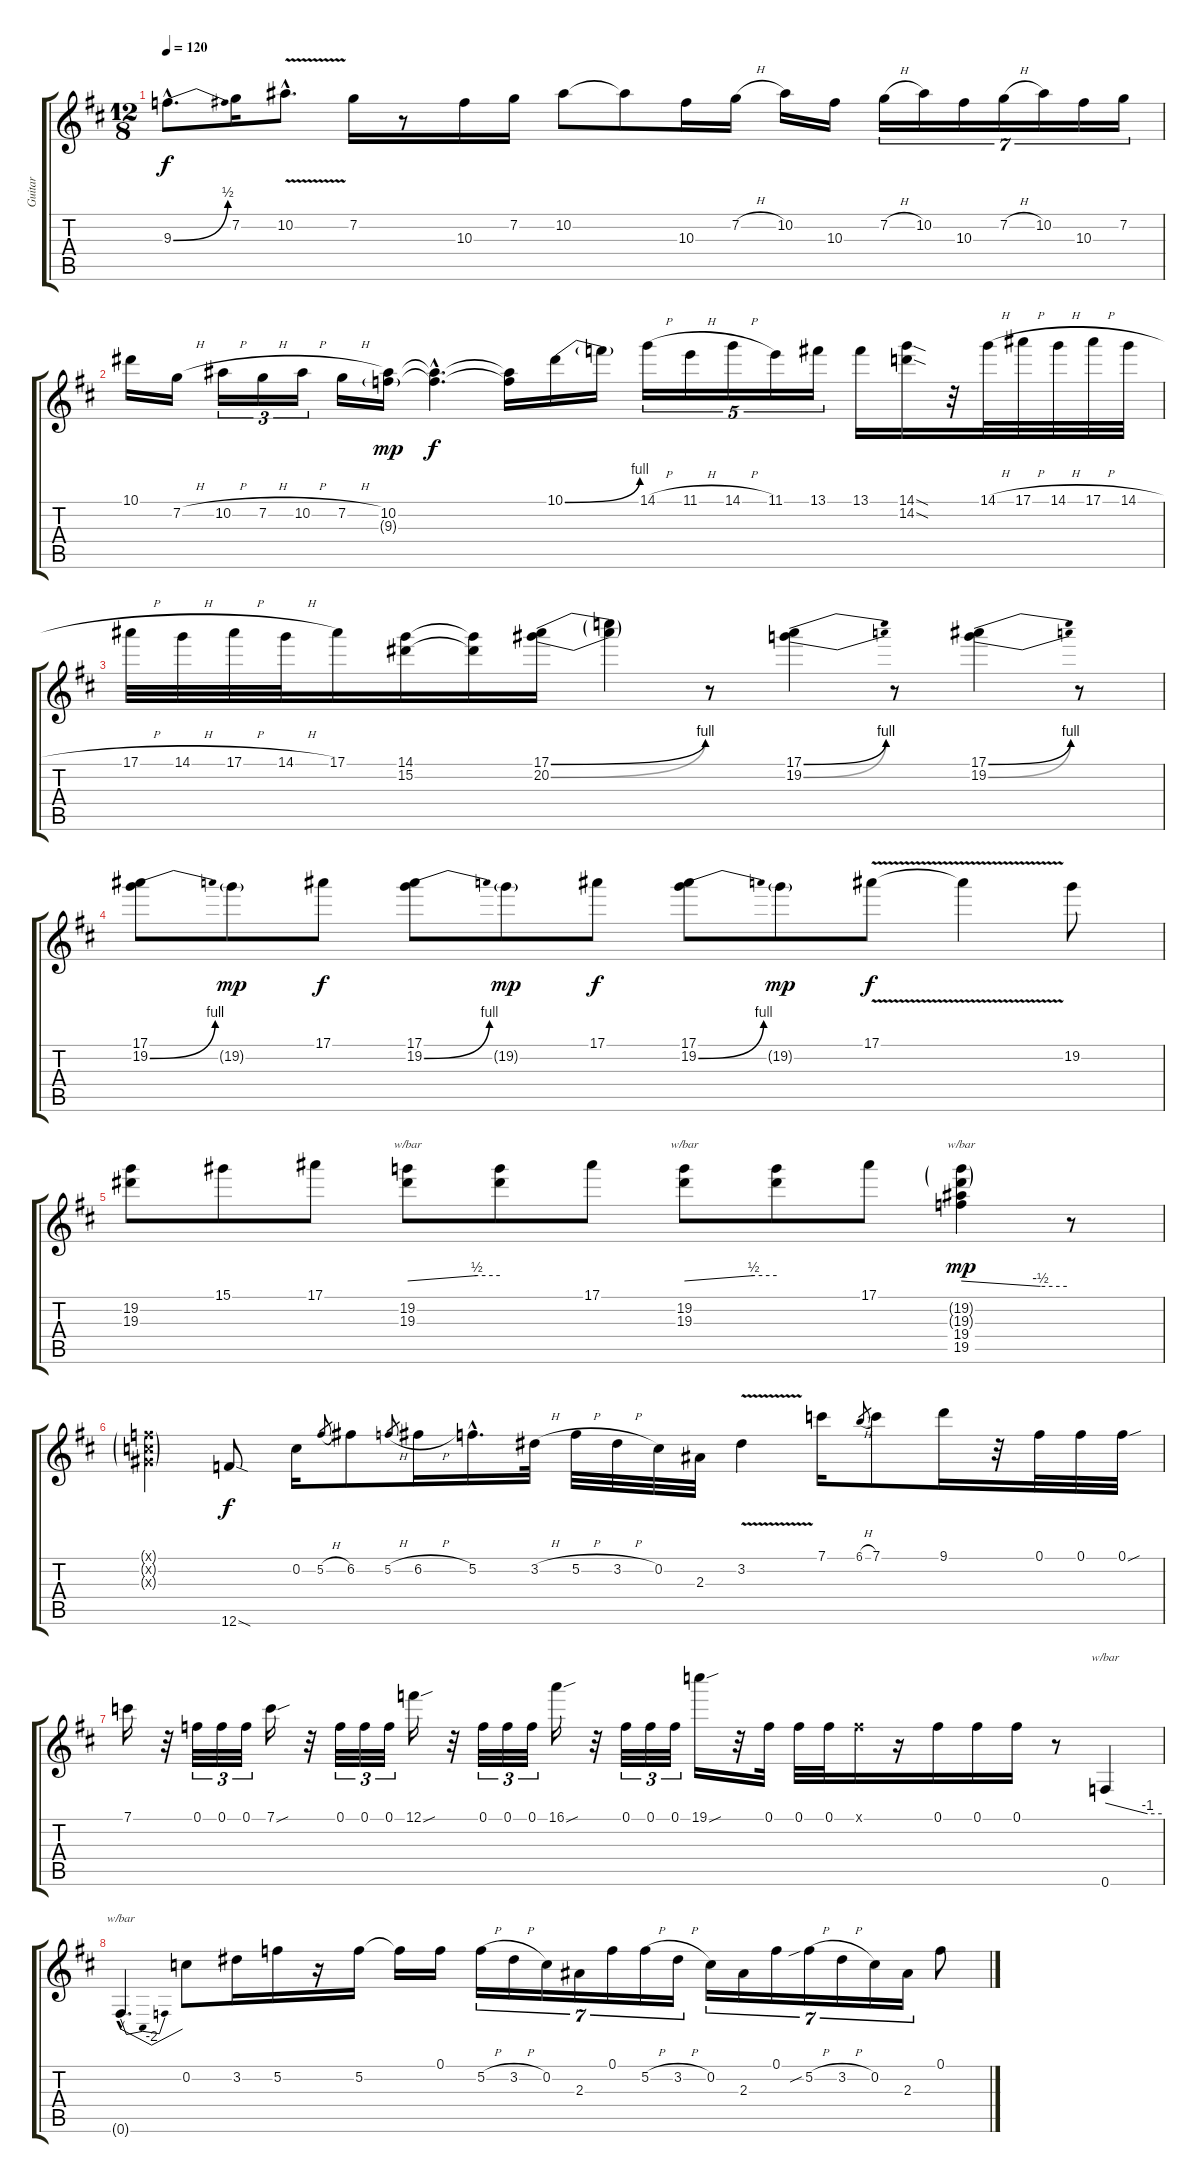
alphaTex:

\track ("Guitar " "Guitar ") {instrument distortionguitar}
\staff {score tabs}
\tuning (F4 C4 Ab3 Eb3 Bb2 F2) {hide}
\ts (12 8)
\tempo 120
\clef g2
\ks d
9.3{be (bend 0 0 60 2) hac}.8{d dy f} 7.2.16 10.2{v hac}.8{d} 7.2.16 r.8 10.3.16 7.2.16 10.2.8 10.2{t}.8 10.3.16 7.2{h}.16 10.2.16 10.3.16 7.2{h}.16{tu (7 4)} 10.2.16{tu (7 4)} 10.3.16{tu (7 4)} 7.2{h}.16{tu (7 4)} 10.2.16{tu (7 4)} 10.3.16{tu (7 4)} 7.2.16{tu (7 4)} |
10.1.16 7.2{h}.16 10.2{h}.16{tu (3 2)} 7.2{h}.16{tu (3 2)} 10.2{h}.16{tu (3 2)} 7.2{h}.16 (10.2 9.3{g}).16{dy mp} (10.2{hac t} 9.3{hac t}).4{d dy f} (10.2{t} 9.3{t}).16 10.1{be (bend 0 0 60 4)}.16 10.1{t}.16 14.1{h}.16{tu (5 4)} 11.1{h}.16{tu (5 4)} 14.1{h}.16{tu (5 4)} 11.1.16{tu (5 4)} 13.1.16{tu (5 4)} 13.1.16 (14.1{sod} 14.2{sod}).16 r.32 14.1{h}.32 17.1{h}.32 14.1{h}.32 17.1{h}.32 14.1{h}.32 |
17.1{h}.32 14.1{h}.32 17.1{h}.32 14.1{h}.32 17.1.16 (14.1 15.2).16 (14.1{t} 15.2{t}).16 (17.1{be (bend 0 0 60 4)} 20.2{be (bend 0 0 60 4)}).16 (17.1{t} 20.2{t}).4 r.8 (17.1{be (bend 0 0 60 4)} 19.2{be (bend 0 0 60 4)}).4 r.8 (17.1{be (bend 0 0 60 4)} 19.2{be (bend 0 0 60 4)}).4 r.8 |
(17.1 19.2{be (bend 0 0 60 4)}).8 19.2{g}.8{dy mp} 17.1.8{dy f} (17.1 19.2{be (bend 0 0 60 4)}).8 19.2{g}.8{dy mp} 17.1.8{dy f} (17.1 19.2{be (bend 0 0 60 4)}).8 19.2{g}.8{dy mp} 17.1{v}.8{dy f} 17.1{t}.4 19.2.8 |
(19.2 19.3).8 15.1.8 17.1.8 (19.2 19.3).8{tbe (custom default 0 0 45 2 60 2)} (19.2{t} 19.3{t}).8 17.1.8 (19.2 19.3).8{tbe (custom default 0 0 45 2 60 2)} (19.2{t} 19.3{t}).8 17.1.8 (19.2{g} 19.3{g} 19.4 19.5).4{tbe (custom default 0 0 45 -2 60 -2) dy mp} r.8 |
(0.1{g x} 0.2{g x} 0.3{g x}).4 12.6{sod}.8{dy f} 0.2.16 5.2{h}.8{gr} 6.2.8 5.2{h}.8{gr} 6.2{h}.16 5.2{hac}.16{d} 3.2{h}.32 5.2{h}.32 3.2{h}.32 0.2.32 2.3.32 3.2{v}.4 7.1.16 6.1{h}.8{gr} 7.1.8 9.1.16 r.32 0.1.32 0.1.32 0.1{sou}.32 |
7.1.16 r.32 0.1.32{tu (3 2)} 0.1.32{tu (3 2)} 0.1.32{tu (3 2)} 7.1{sou}.16 r.32 0.1.32{tu (3 2)} 0.1.32{tu (3 2)} 0.1.32{tu (3 2)} 12.1{sou}.16 r.32 0.1.32{tu (3 2)} 0.1.32{tu (3 2)} 0.1.32{tu (3 2)} 16.1{sou}.16 r.32 0.1.32{tu (3 2)} 0.1.32{tu (3 2)} 0.1.32{tu (3 2)} 19.1{sou}.16 r.32 0.1.32 0.1.32 0.1.32 0.1{x}.16 r.16 0.1.16 0.1.16 0.1.16 r.8 0.6.4{tbe (custom default 0 0 45 -4 60 -4)} |
0.6{hac t}.4{d tbe (dip default 0 0 30 -8 60 0)} 0.2.8 3.2.16 5.2.16 r.16 5.2.16 5.2{t}.16 0.1.16 5.2{h}.16{tu (7 4)} 3.2{h}.16{tu (7 4)} 0.2.16{tu (7 4)} 2.3.16{tu (7 4)} 0.1.16{tu (7 4)} 5.2{h}.16{tu (7 4)} 3.2{h}.16{tu (7 4)} 0.2.16{tu (7 4)} 2.3.16{tu (7 4)} 0.1.16{tu (7 4)} 5.2{sib h}.16{tu (7 4)} 3.2{h}.16{tu (7 4)} 0.2.16{tu (7 4)} 2.3.16{tu (7 4)} 0.1.8
